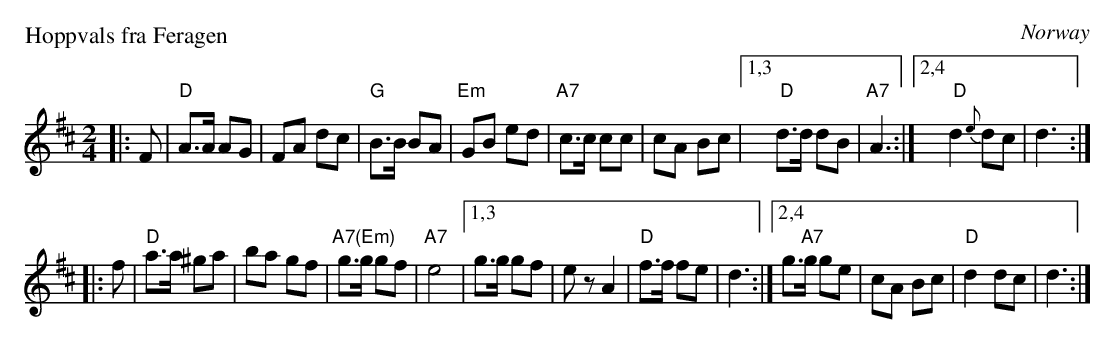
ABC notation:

X:1
P: Hoppvals fra Feragen
O: Norway
M: 2/4
L: 1/8
K:  D
|: F \
|  "D"A>A AG | FA dc | "G"B>B BA | "Em"GB ed \
| "A7"c>c cc | cA Bc |1,3 " D"d>d dB | "A7"A3 :|2,4 " D"d2 {e}dc | d3 :|
|: f \
|  "D"a>a ^ga | ba gf | "A7(Em)"g>g gf | "A7"e4 \
|1,3 g>g gf | kez A2 | "D"f>f fe | d3 \
:|2,4 g>"A7"g ge | cA Bc | "D"d2 dc | d3 :|
